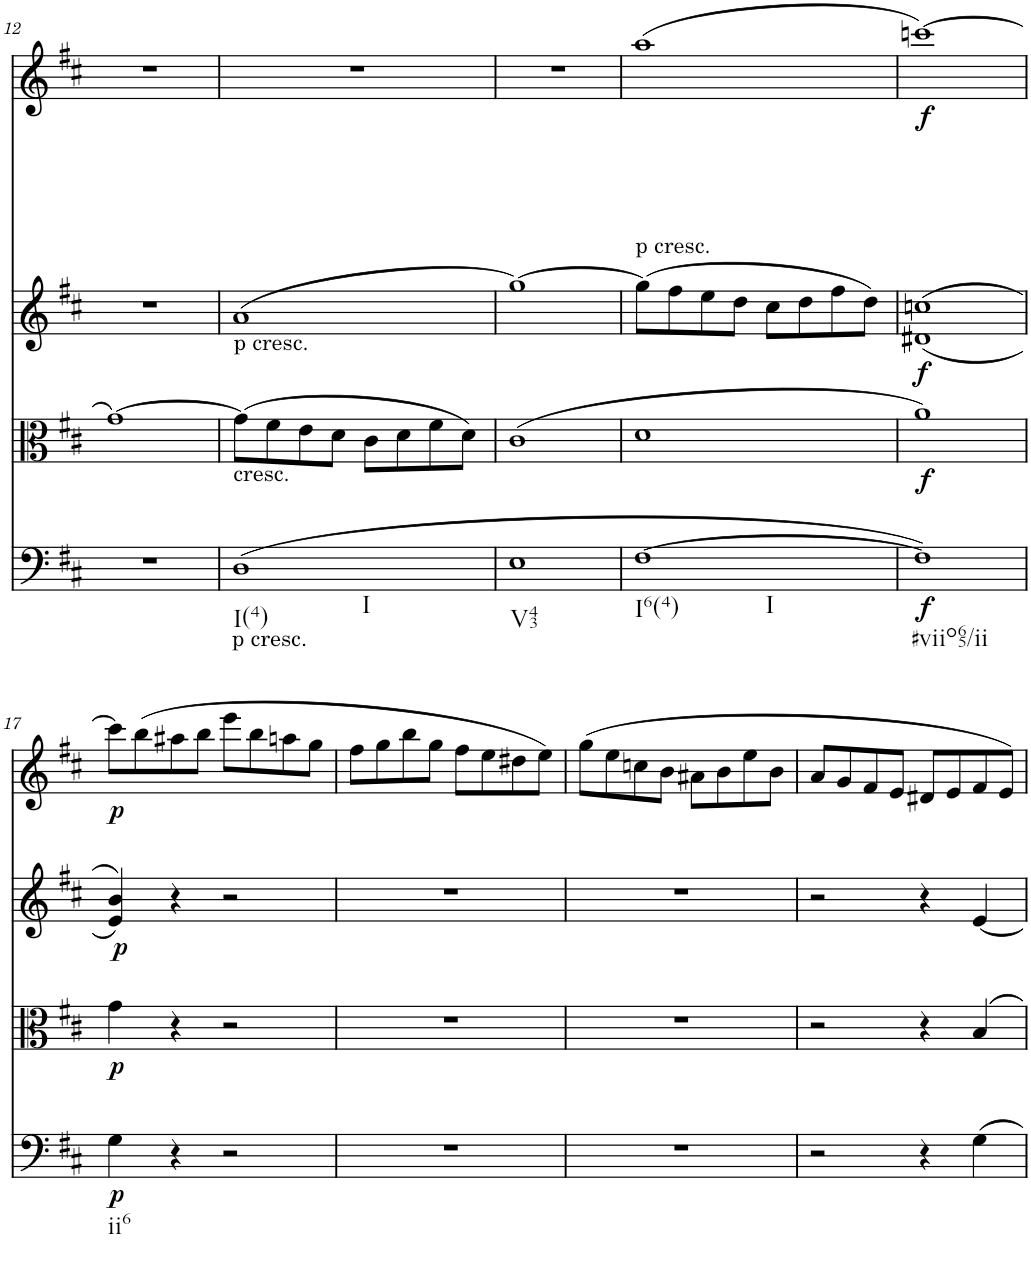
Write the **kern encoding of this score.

**kern	**dynam	**kern	**dynam	**kern	**dynam	**kern	**dynam
*part4	*part4	*part3	*part3	*part2	*part2	*part1	*part1
*staff4	*staff4	*staff3	*staff3	*staff2	*staff2	*staff1	*staff1
*I"Violoncello	*	*I"Viola	*	*I"Violin II	*	*I"Violin I	*
!!LO:PB:g=z
*clefF4	*	*clefC3	*	*clefG2	*	*clefG2	*
*k[f#c#]	*	*k[f#c#]	*	*k[f#c#]	*	*k[f#c#]	*
*M2/2	*	*M2/2	*	*M2/2	*	*M2/2	*
=12	=12	=12	=12	=12	=12	=12	=12
1r	.	[1g	.	1r	.	1r	.
=13	=13	=13	=13	=13	=13	=13	=13
!	!	!	!	!LO:TX:b:t=p cresc.	!	!	!
!	!	!LO:TX:b:t=cresc.	!	!	!	!	!
!LO:TX:b:t=p cresc.	!	!	!	!	!	!	!
!LO:TX:b:t=I(4)	!	!	!	!	!	!	!
!LO:TX:b:t=I	!	!	!	!	!	!	!
(1D	.	(8g\L]	.	(>1a	.	1r	.
.	.	8f#\	.	.	.	.	.
.	.	8e\	.	.	.	.	.
.	.	8d\J	.	.	.	.	.
.	.	8c#\L	.	.	.	.	.
.	.	8d\	.	.	.	.	.
.	.	8f#\	.	.	.	.	.
.	.	8d\J)	.	.	.	.	.
=14	=14	=14	=14	=14	=14	=14	=14
!LO:TX:b:t=V43	!	!	!	!	!	!	!
1E	.	(1c#	.	[1gg)	.	1r	.
=15	=15	=15	=15	=15	=15	=15	=15
!	!	!	!	!	!	!LO:TX:b:t=p cresc.	!
!LO:TX:b:t=I6(4)	!	!	!	!	!	!	!
!LO:TX:b:t=I	!	!	!	!	!	!	!
[1F#	.	1d	.	(8gg\L]	.	(1aa	.
.	.	.	.	8ff#\	.	.	.
.	.	.	.	8ee\	.	.	.
.	.	.	.	8dd\J	.	.	.
.	.	.	.	8cc#\L	.	.	.
.	.	.	.	8dd\	.	.	.
.	.	.	.	8ff#\	.	.	.
.	.	.	.	8dd\J)	.	.	.
=16	=16	=16	=16	=16	=16	=16	=16
!LO:TX:b:t=#viio65/ii	!	!	!	!	!	!	!
!	!LO:DY:b	!	!LO:DY:b	!	!LO:DY:b	!	!LO:DY:b
1F#])	f	1a)	f	(>(1d#X 1ccn	f	[1cccn)	f
!!LO:LB:g=z
=17	=17	=17	=17	=17	=17	=17	=17
!LO:TX:b:t=ii6	!	!	!	!	!	!	!
!	!LO:DY:b	!	!LO:DY:b	!	!LO:DY:b	!	!LO:DY:b
4G\	p	4g\	p	4e/ 4b/))	p	8ccc\L]	p
.	.	.	.	.	.	(8bb\	.
4r	.	4r	.	4r	.	8aa#X\	.
.	.	.	.	.	.	8bb\J	.
2r	.	2r	.	2r	.	8eee\L	.
.	.	.	.	.	.	8bb\	.
.	.	.	.	.	.	8aan\	.
.	.	.	.	.	.	8gg\J	.
=18	=18	=18	=18	=18	=18	=18	=18
1r	.	1r	.	1r	.	8ff#\L	.
.	.	.	.	.	.	8gg\	.
.	.	.	.	.	.	8bb\	.
.	.	.	.	.	.	8gg\J	.
.	.	.	.	.	.	8ff#\L	.
.	.	.	.	.	.	8ee\	.
.	.	.	.	.	.	8dd#X\	.
.	.	.	.	.	.	8ee\J)	.
=19	=19	=19	=19	=19	=19	=19	=19
1r	.	1r	.	1r	.	(8gg\L	.
.	.	.	.	.	.	8ee\	.
.	.	.	.	.	.	8ccn\	.
.	.	.	.	.	.	8b\J	.
.	.	.	.	.	.	8a#X\L	.
.	.	.	.	.	.	8b\	.
.	.	.	.	.	.	8ee\	.
.	.	.	.	.	.	8b\J	.
=20	=20	=20	=20	=20	=20	=20	=20
2r	.	2r	.	2r	.	8a/L	.
.	.	.	.	.	.	8g/	.
.	.	.	.	.	.	8f#/	.
.	.	.	.	.	.	8e/J	.
4r	.	4r	.	4r	.	8d#X/L	.
.	.	.	.	.	.	8e/	.
4G\	.	4B/	.	[4e/	.	8f#/	.
.	.	.	.	.	.	8e/J)	.
=	=	=	=	=	=	=	=
*-	*-	*-	*-	*-	*-	*-	*-
